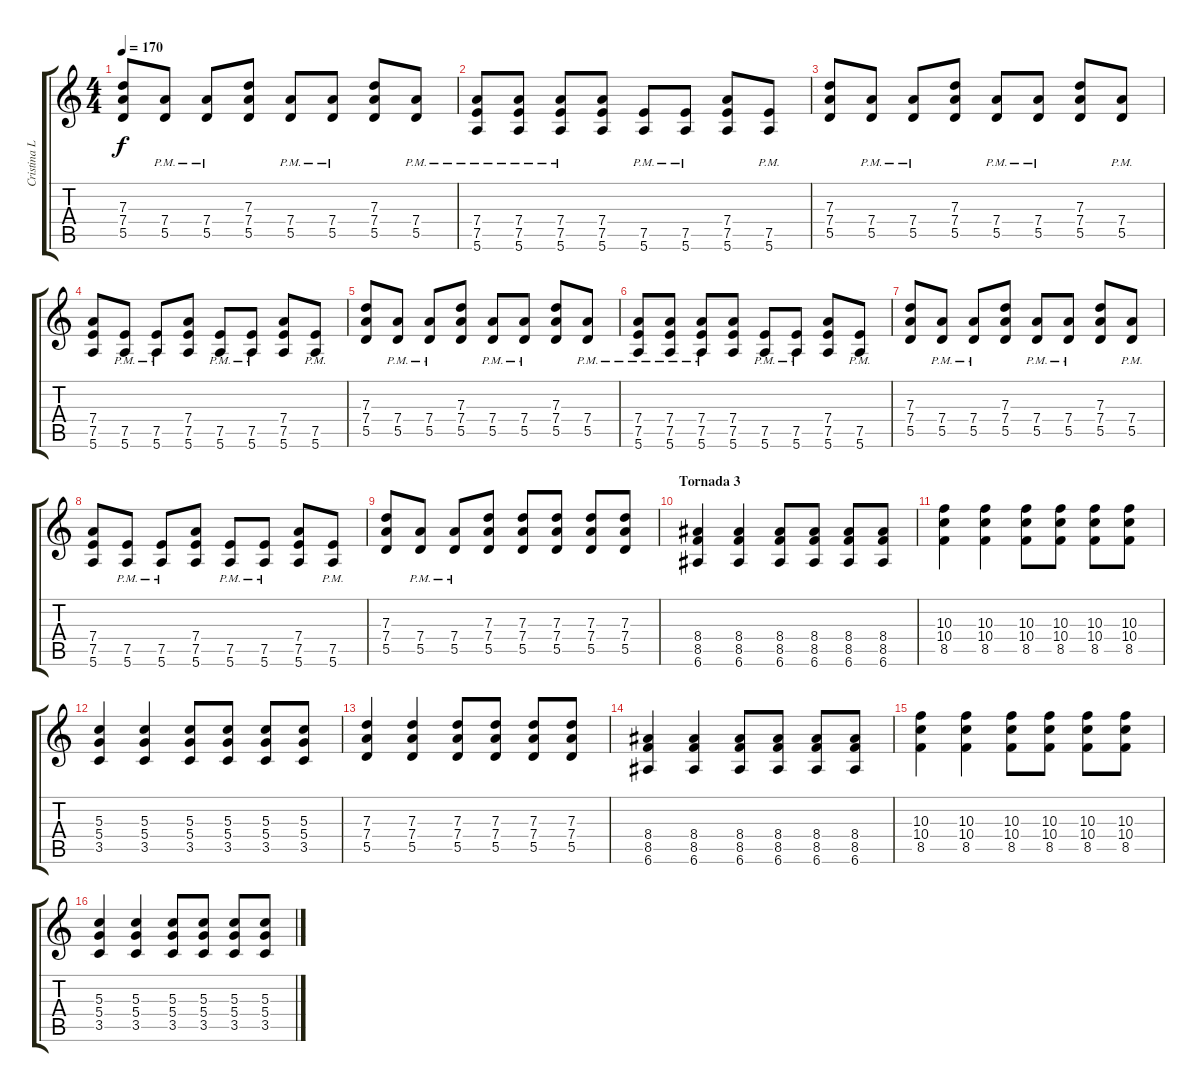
\track ("Cristina Llanos (Guitarra)" "Cristina L") {instrument overdrivenguitar}
\staff {score tabs}
\tuning (E4 B3 G3 D3 A2 E2) {hide}
\ts (4 4)
\tempo 170
\clef g2
\ks c
(7.3 7.4 5.5).8{dy f} (7.4{pm} 5.5{pm}).8 (7.4{pm} 5.5{pm}).8 (7.3 7.4 5.5).8 (7.4{pm} 5.5{pm}).8 (7.4{pm} 5.5{pm}).8 (7.3 7.4 5.5).8 (7.4{pm} 5.5{pm}).8 |
(7.4{pm} 7.5{pm} 5.6{pm}).8 (7.4{pm} 7.5{pm} 5.6{pm}).8 (7.4{pm} 7.5{pm} 5.6{pm}).8 (7.4 7.5 5.6).8 (7.5{pm} 5.6{pm}).8 (7.5{pm} 5.6{pm}).8 (7.4 7.5 5.6).8 (7.5{pm} 5.6{pm}).8 |
(7.3 7.4 5.5).8 (7.4{pm} 5.5{pm}).8 (7.4{pm} 5.5{pm}).8 (7.3 7.4 5.5).8 (7.4{pm} 5.5{pm}).8 (7.4{pm} 5.5{pm}).8 (7.3 7.4 5.5).8 (7.4{pm} 5.5{pm}).8 |
(7.4 7.5 5.6).8 (7.5{pm} 5.6{pm}).8 (7.5{pm} 5.6{pm}).8 (7.4 7.5 5.6).8 (7.5{pm} 5.6{pm}).8 (7.5{pm} 5.6{pm}).8 (7.4 7.5 5.6).8 (7.5{pm} 5.6{pm}).8 |
(7.3 7.4 5.5).8 (7.4{pm} 5.5{pm}).8 (7.4{pm} 5.5{pm}).8 (7.3 7.4 5.5).8 (7.4{pm} 5.5{pm}).8 (7.4{pm} 5.5{pm}).8 (7.3 7.4 5.5).8 (7.4{pm} 5.5{pm}).8 |
(7.4{pm} 7.5{pm} 5.6{pm}).8 (7.4{pm} 7.5{pm} 5.6{pm}).8 (7.4{pm} 7.5{pm} 5.6{pm}).8 (7.4 7.5 5.6).8 (7.5{pm} 5.6{pm}).8 (7.5{pm} 5.6{pm}).8 (7.4 7.5 5.6).8 (7.5{pm} 5.6{pm}).8 |
(7.3 7.4 5.5).8 (7.4{pm} 5.5{pm}).8 (7.4{pm} 5.5{pm}).8 (7.3 7.4 5.5).8 (7.4{pm} 5.5{pm}).8 (7.4{pm} 5.5{pm}).8 (7.3 7.4 5.5).8 (7.4{pm} 5.5{pm}).8 |
(7.4 7.5 5.6).8 (7.5{pm} 5.6{pm}).8 (7.5{pm} 5.6{pm}).8 (7.4 7.5 5.6).8 (7.5{pm} 5.6{pm}).8 (7.5{pm} 5.6{pm}).8 (7.4 7.5 5.6).8 (7.5{pm} 5.6{pm}).8 |
(7.3 7.4 5.5).8 (7.4{pm} 5.5{pm}).8 (7.4{pm} 5.5{pm}).8 (7.3 7.4 5.5).8 (7.3 7.4 5.5).8 (7.3 7.4 5.5).8 (7.3 7.4 5.5).8 (7.3 7.4 5.5).8 |
\section ("" "Tornada 3")
(8.4 8.5 6.6).4 (8.4 8.5 6.6).4 (8.4 8.5 6.6).8 (8.4 8.5 6.6).8 (8.4 8.5 6.6).8 (8.4 8.5 6.6).8 |
(10.3 10.4 8.5).4 (10.3 10.4 8.5).4 (10.3 10.4 8.5).8 (10.3 10.4 8.5).8 (10.3 10.4 8.5).8 (10.3 10.4 8.5).8 |
(5.3 5.4 3.5).4 (5.3 5.4 3.5).4 (5.3 5.4 3.5).8 (5.3 5.4 3.5).8 (5.3 5.4 3.5).8 (5.3 5.4 3.5).8 |
(7.3 7.4 5.5).4 (7.3 7.4 5.5).4 (7.3 7.4 5.5).8 (7.3 7.4 5.5).8 (7.3 7.4 5.5).8 (7.3 7.4 5.5).8 |
(8.4 8.5 6.6).4 (8.4 8.5 6.6).4 (8.4 8.5 6.6).8 (8.4 8.5 6.6).8 (8.4 8.5 6.6).8 (8.4 8.5 6.6).8 |
(10.3 10.4 8.5).4 (10.3 10.4 8.5).4 (10.3 10.4 8.5).8 (10.3 10.4 8.5).8 (10.3 10.4 8.5).8 (10.3 10.4 8.5).8 |
(5.3 5.4 3.5).4 (5.3 5.4 3.5).4 (5.3 5.4 3.5).8 (5.3 5.4 3.5).8 (5.3 5.4 3.5).8 (5.3 5.4 3.5).8
